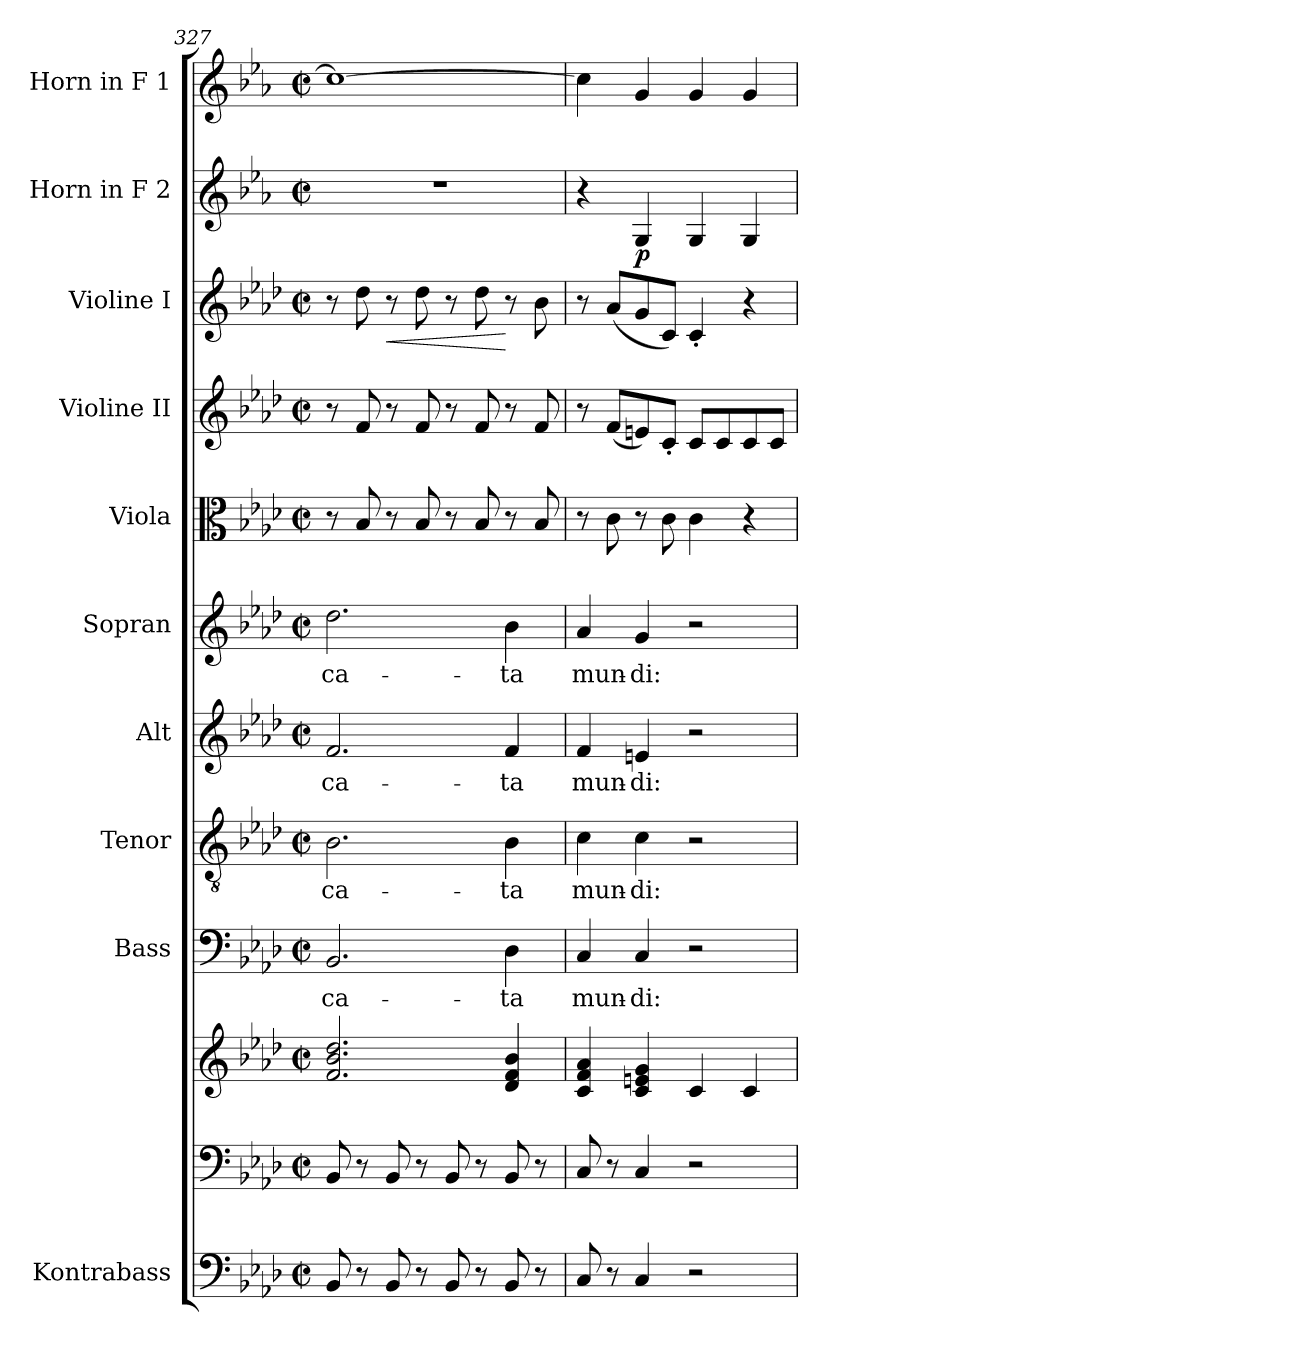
**kern	**kern	**kern	**kern	**text	**kern	**text	**kern	**text	**kern	**text	**kern	**kern	**kern	**dynam	**kern	**dynam	**kern
*part11	*part10	*part10	*part9	*part9	*part8	*part8	*part7	*part7	*part6	*part6	*part5	*part4	*part3	*part3	*part2	*part2	*part1
*staff12	*staff11	*staff10	*staff9	*staff9	*staff8	*staff8	*staff7	*staff7	*staff6	*staff6	*staff5	*staff4	*staff3	*staff3	*staff2	*staff2	*staff1
*I"Kontrabass	*	*	*I"Bass	*	*I"Tenor	*	*I"Alt	*	*I"Sopran	*	*I"Viola	*I"Violine II	*I"Violine I	*	*I"Horn in F 2	*	*I"Horn in F 1
*I'Kb.	*	*	*I'B	*	*I'T	*	*I'A	*	*I'S	*	*I'Vla.	*I'Vl. II	*I'Vl. I	*	*I'Hrn. 2	*	*I'Hrn. 1
*clefF4	*clefF4	*clefG2	*clefF4	*	*clefGv2	*	*clefG2	*	*clefG2	*	*clefC3	*clefG2	*clefG2	*	*clefG2	*	*clefG2
*ITrd7c12	*	*	*	*	*	*	*	*	*	*	*	*	*	*	*ITrd4c7	*	*ITrd4c7
*k[b-e-a-d-]	*k[b-e-a-d-]	*k[b-e-a-d-]	*k[b-e-a-d-]	*	*k[b-e-a-d-]	*	*k[b-e-a-d-]	*	*k[b-e-a-d-]	*	*k[b-e-a-d-]	*k[b-e-a-d-]	*k[b-e-a-d-]	*	*k[b-e-a-d-]	*	*k[b-e-a-d-]
*A-:	*A-:	*A-:	*A-:	*	*A-:	*	*A-:	*	*A-:	*	*A-:	*A-:	*A-:	*	*A-:	*	*A-:
*M2/2	*M2/2	*M2/2	*M2/2	*	*M2/2	*	*M2/2	*	*M2/2	*	*M2/2	*M2/2	*M2/2	*	*M2/2	*	*M2/2
*met(c|)	*met(c|)	*met(c|)	*met(c|)	*	*met(c|)	*	*met(c|)	*	*met(c|)	*	*met(c|)	*met(c|)	*met(c|)	*	*met(c|)	*	*met(c|)
=327	=327	=327	=327	=327	=327	=327	=327	=327	=327	=327	=327	=327	=327	=327	=327	=327	=327
!	!	!	!	!LO:LY:b	!	!LO:LY:b	!	!LO:LY:b	!	!LO:LY:b	!	!	!	!	!	!	!
8BBB-/	8BB-/	2.f/ 2.b-/ 2.dd-/	2.BB-/	-ca-	2.B-\	-ca-	2.f/	-ca-	2.dd-\	-ca-	8r	8r	8r	.	1r	.	1f_
8r	8r	.	.	.	.	.	.	.	.	.	8B-/	8f/	8dd-\	.	.	.	.
!	!	!	!	!	!	!	!	!	!	!	!	!	!	!LO:HP:b	!	!	!
8BBB-/	8BB-/	.	.	.	.	.	.	.	.	.	8r	8r	8r	<	.	.	.
8r	8r	.	.	.	.	.	.	.	.	.	8B-/	8f/	8dd-\	.	.	.	.
8BBB-/	8BB-/	.	.	.	.	.	.	.	.	.	8r	8r	8r	.	.	.	.
8r	8r	.	.	.	.	.	.	.	.	.	8B-/	8f/	8dd-\	.	.	.	.
!	!	!	!	!LO:LY:b	!	!LO:LY:b	!	!LO:LY:b	!	!LO:LY:b	!	!	!	!	!	!	!
8BBB-/	8BB-/	4d-/ 4f/ 4b-/	4D-\	-ta	4B-\	-ta	4f/	-ta	4b-\	-ta	8r	8r	8r	[	.	.	.
8r	8r	.	.	.	.	.	.	.	.	.	8B-/	8f/	8b-\	.	.	.	.
!!LO:PB:g=z
=328	=328	=328	=328	=328	=328	=328	=328	=328	=328	=328	=328	=328	=328	=328	=328	=328	=328
!	!	!	!	!LO:LY:b	!	!LO:LY:b	!	!LO:LY:b	!	!LO:LY:b	!	!	!	!	!	!	!
8CC/	8C/	4c/ 4f/ 4a-/	4C/	mun-	4c\	mun-	4f/	mun-	4a-/	mun-	8r	8r	8r	.	4r	.	4f\]
8r	8r	.	.	.	.	.	.	.	.	.	8c\	(<8f/L	(<8a-/L	.	.	.	.
!	!	!	!	!LO:LY:b	!	!LO:LY:b	!	!LO:LY:b	!	!LO:LY:b	!	!	!	!	!	!LO:DY:b	!
4CC/	4C/	4c/ 4en/ 4g/	4C/	-di:	4c\	-di:	4en/	-di:	4g/	-di:	8r	8en/)	8g/	.	4C/	p	4c/
.	.	.	.	.	.	.	.	.	.	.	8c\	8c'</J	8c/J)	.	.	.	.
2r	2r	4c/	2r	.	2r	.	2r	.	2r	.	4c\	8c/L	4c'</	.	4C/	.	4c/
.	.	.	.	.	.	.	.	.	.	.	.	8c/	.	.	.	.	.
.	.	4c/	.	.	.	.	.	.	.	.	4r	8c/	4r	.	4C/	.	4c/
.	.	.	.	.	.	.	.	.	.	.	.	8c/J	.	.	.	.	.
=	=	=	=	=	=	=	=	=	=	=	=	=	=	=	=	=	=
*-	*-	*-	*-	*-	*-	*-	*-	*-	*-	*-	*-	*-	*-	*-	*-	*-	*-
